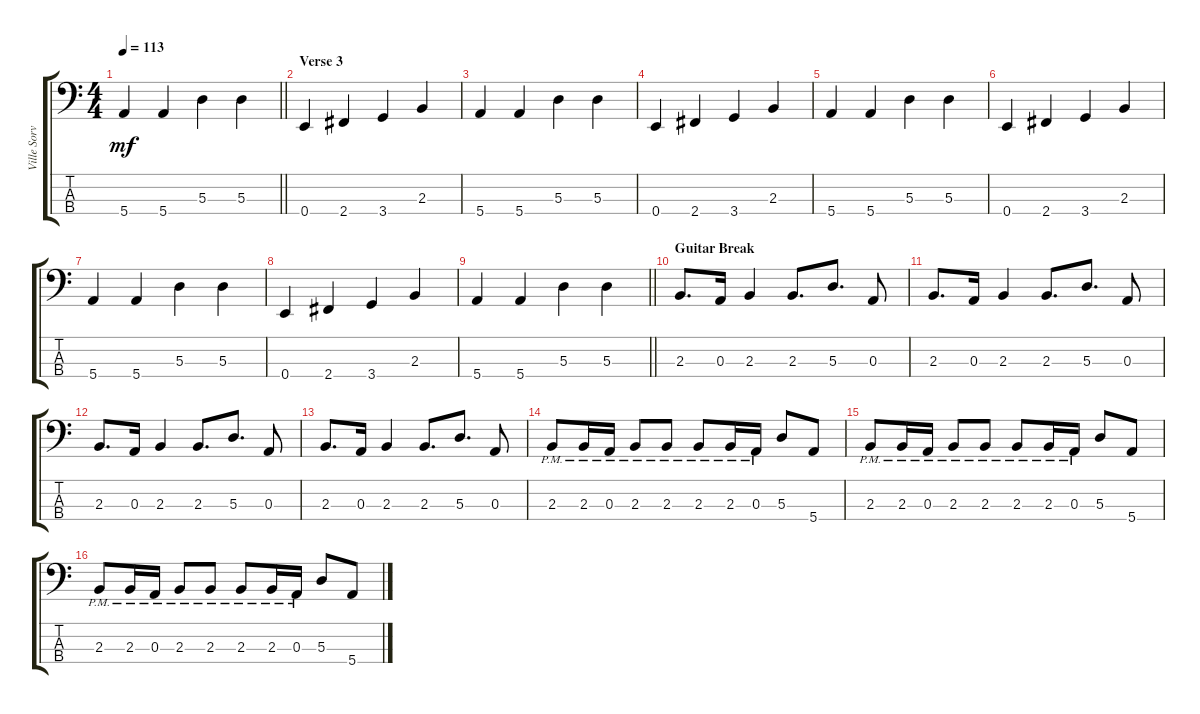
\track ("Ville Sorvalli" "Ville Sorv") {instrument electricbassfinger}
\staff {score tabs}
\tuning (G2 D2 A1 E1) {hide}
\ts (4 4)
\tempo 113
\clef f4
\barLineRight lightlight
\ks c
5.4.4{dy mf} 5.4.4 5.3.4 5.3.4 |
\section ("" "Verse 3")
0.4.4 2.4.4 3.4.4 2.3.4 |
5.4.4 5.4.4 5.3.4 5.3.4 |
0.4.4 2.4.4 3.4.4 2.3.4 |
5.4.4 5.4.4 5.3.4 5.3.4 |
0.4.4 2.4.4 3.4.4 2.3.4 |
5.4.4 5.4.4 5.3.4 5.3.4 |
0.4.4 2.4.4 3.4.4 2.3.4 |
\barLineRight lightlight
5.4.4 5.4.4 5.3.4 5.3.4 |
\section ("" "Guitar Break")
2.3.8{d} 0.3.16 2.3.4 2.3.8{d} 5.3.8{d} 0.3.8 |
2.3.8{d} 0.3.16 2.3.4 2.3.8{d} 5.3.8{d} 0.3.8 |
2.3.8{d} 0.3.16 2.3.4 2.3.8{d} 5.3.8{d} 0.3.8 |
2.3.8{d} 0.3.16 2.3.4 2.3.8{d} 5.3.8{d} 0.3.8 |
2.3{pm}.8 2.3{pm}.16 0.3{pm}.16 2.3{pm}.8 2.3{pm}.8 2.3{pm}.8 2.3{pm}.16 0.3{pm}.16 5.3.8 5.4.8 |
2.3{pm}.8 2.3{pm}.16 0.3{pm}.16 2.3{pm}.8 2.3{pm}.8 2.3{pm}.8 2.3{pm}.16 0.3{pm}.16 5.3.8 5.4.8 |
2.3{pm}.8 2.3{pm}.16 0.3{pm}.16 2.3{pm}.8 2.3{pm}.8 2.3{pm}.8 2.3{pm}.16 0.3{pm}.16 5.3.8 5.4.8
